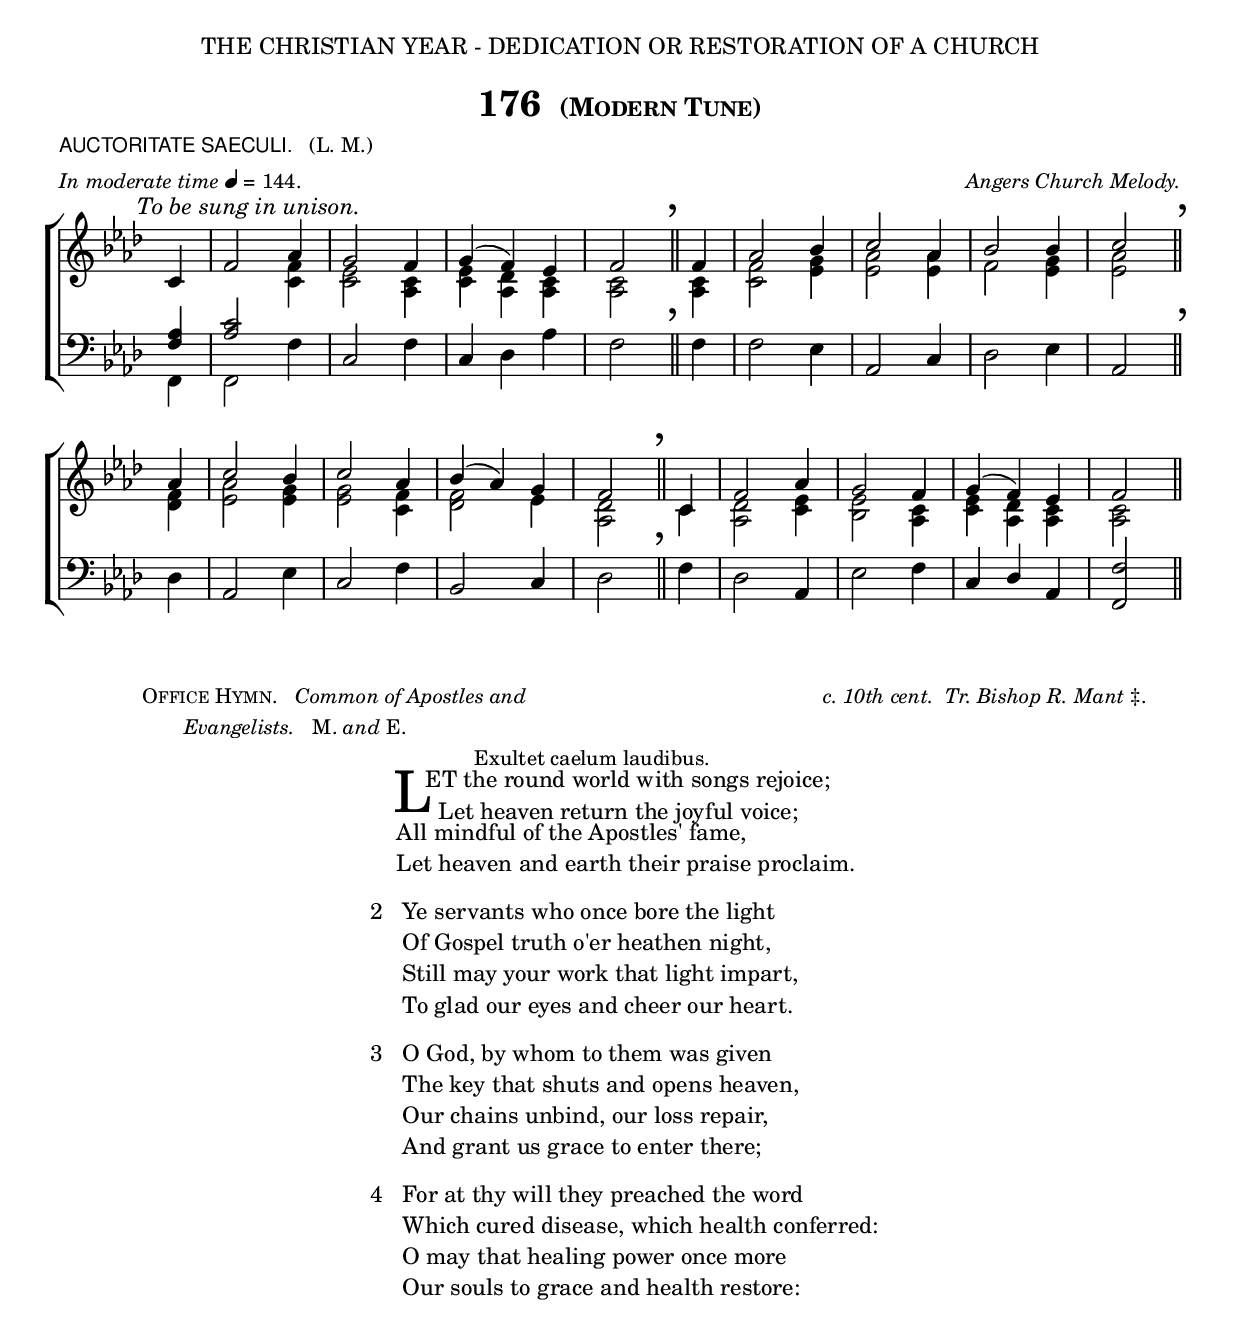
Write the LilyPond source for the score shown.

%%%% 279.png
%%%% Hymn 285. Auctoritate Saeculi.  Let the round world with songs rejoice.
%%%% Rev 1.

\version "2.10"

\header {
  dedication = \markup {  \center-align { "THE CHRISTIAN YEAR - DEDICATION OR RESTORATION OF A CHURCH"
	\hspace #0.1 }}	
	
  title = \markup { "176 " \large \smallCaps "(Modern Tune)" }   
    
  poet = \markup { \small {  \line { \sans { "AUCTORITATE SAECULI." } \hspace #1 \roman {"(L. M.)"}} }}
  
  meter = \markup { \small { \italic {In moderate time} \general-align #Y #DOWN \note #"4" #0.5 = 144.} }
  
  arranger = \markup { \small \italic "Angers Church Melody." }
  	
	
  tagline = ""
}

%%%%%%%%%%%%%%%%%%%%%%%%%%% Macros

%%generates the breathmarks
breathmark = { \override Score.RehearsalMark #'break-visibility = #begin-of-line-invisible
	\override Score.RehearsalMark #'Y-offset = #'4.0
	\override Score.RehearsalMark #'X-offset = #'-0.5
	\mark \markup {\fontsize #4 ","}
}

%%%%%%%%%%%%%%%%%%%%%%%%%%% End of macro definitions

%%% SATB voices

global = {
  \time 3/4
  \key aes \major
  \set Staff.midiInstrument = "church organ"
}

soprano = \relative c' { 
	\partial 4 c4 ^\markup { \hspace #-3 \italic "To be sung in unison." } \bar "|" f2 aes4 \bar "|" g2 f4 \bar "|" g4( f) ees \bar "|" f2 \breathmark \bar "||" f4 \bar "|" aes2 bes4 \bar "|" c2 aes4 \bar "|" bes2 bes4 \bar "|" c2 \breathmark \bar "||" \break
aes4 \bar "|" c2 bes4 \bar "|" c2 aes4 \bar "|" bes4( aes) g \bar "|" f2 \breathmark \bar "||" c4 \bar "|" f2 aes4 \bar "|" g2 f4 \bar "|" g4( f) ees \bar "|" f2 \bar "||"
} 
   
alto = \relative c' {  
s4 \bar "|" s2 <c f>4 \bar "|" <c ees>2 <aes c>4 \bar "|" <c ees> <aes des> <aes c> \bar "|" <aes c>2 \bar "||" <aes c>4 <c f>2 <ees g>4 \bar "|" <ees aes>2 <ees aes>4 \bar "|" f2 <ees g>4 \bar "|" <ees aes>2 \bar "||"
<des f>4 \bar "|" <ees aes>2 <ees g>4 \bar "|" <ees g>2 <c f>4 \bar "|" <des f>2 ees4 \bar "|" <aes, des>2 \bar "||" c4 \bar "|" <aes des>2 <c ees>4 \bar "|" <bes ees>2 <aes c>4 \bar "|" <c ees> <aes des> <aes c> \bar "|" <aes c>2 \bar "||"
}

tenor = \relative c {\clef bass 
<f aes>4 \bar "|" <aes c>2 s4 \bar "|" c,2 s4 \bar "|" c4 s4 s4 \bar "|" s2 \bar "||" s4 \bar "|" s2. \bar "|" aes2 c4 \bar "|" s2. \bar "|" aes2 \bar "||"
s4 \bar "|" aes2 s4 \bar "|" c2 s4 \bar "|" bes2 c4 \bar "|" s2 \bar "||" s4 \bar "|" s2 aes4 \bar "|" s2. \bar "|" c4 des aes \bar "|" <f f'>2 \bar "||"
}

bass = \relative c {\clef bass 
f,4 \bar "|" f2 f'4 \bar "|" s2 f4 \bar "|" s4 des4 aes'4 \bar "|" f2 \bar "||" f4 \bar "|" f2 ees4 \bar "|" s2. \bar "|" des2 ees4 \bar "|" s2 \bar "||"
des4 \bar "|" s2 ees4 \bar "|" s2 f4 \bar "|" s2. \bar "|" des2 \bar "||" f4 \bar "|" des2 s4 \bar "|" ees2 f4 \bar "|" s2. \bar "|" s2 \bar "||"
}

	

#(ly:set-option 'point-and-click #f)

\paper {
  #(set-paper-size "a4")
%  annotate-spacing = ##t
  print-page-number = ##f
  ragged-last-bottom = ##t
  ragged-bottom = ##t
}

\book{

%%% Score block	

\score{
\new ChoirStaff	
<<
	\context Staff = upper << 
	\context Voice = sopranos { \voiceOne \global \soprano }
	\context Voice = altos    { \voiceTwo \global \alto }
	                      >>		      
	\context Staff = lower <<
	\context Voice = tenors { \voiceOne \global \tenor }
	\context Voice = basses { \voiceTwo \global \bass }
			        >>
>>
\layout {
		indent=0
		\context { \Score \remove "Bar_number_engraver" }
		\context { \Staff \remove "Time_signature_engraver" }
		\context { \Score \remove "Mark_engraver"  }
                \context { \Staff \consists "Mark_engraver"  }
	} %% close layout

\midi { \context { \Score tempoWholesPerMinute = #(ly:make-moment 144 4) }}      
  
	
} %%% Score bracket


%%% Lyric titles and attributions

\markup { \hspace #8 \small {  \column { \line {\smallCaps  "Office Hymn."  \italic "  Common of Apostles and"  \hspace #28 \italic "c. 10th cent.  Tr. Bishop R. Mant" "‡." }    
	\line { \hspace #4 \italic "Evangelists.  "  "M." \italic "and" "E." } 
	\line { \hspace #32 "Exultet caelum laudibus." }
}}}


%%% Lyrics

\markup { \hspace #30 %%add space as necc. to center the column
          \column { %% super column of everything
	              \column { %%verse 1 is a column of 2 lines  
	                  \line { \hspace #2.2 \column { \lower #2.4 \fontsize #8 "L" }   %%Drop Cap goes here
				  \hspace #-1.2    %% adjust this if other letters are too far from Drop Cap
				  \column  { \raise #0.0 "ET the round world with songs rejoice;"
			                                 "  Let heaven return the joyful voice;" } }          
	                  \line {  \hspace #2.5  %%adjust hspace until this line left edge is flush with Drop Cap
				   \lower  #1.56  %%adjust this until the line spacing looks right
				   \column {   
					   "All mindful of the Apostles' fame,"
					   "Let heaven and earth their praise proclaim."
					  "           " %%% adds vertical spacing between verses 
			  		}}
		      } %%end verse 1
		                 		\line { "2  "
			   \column {	     
				  "Ye servants who once bore the light"
				  "Of Gospel truth o'er heathen night,"
				  "Still may your work that light impart,"
				  "To glad our eyes and cheer our heart."
				  "           " %%% adds vertical spacing between verses
			}}
			   \line { "3  "
			   \column {	     
				  "O God, by whom to them was given"
				  "The key that shuts and opens heaven,"
				  "Our chains unbind, our loss repair,"
				  "And grant us grace to enter there;"
				  "           " %%% adds vertical spacing between verses
			}} 
			  \line { "4  "
			   \column {	     
				  "For at thy will they preached the word"
				  "Which cured disease, which health conferred:"
				  "O may that healing power once more"
				  "Our souls to grace and health restore:"
				  "           " %%% adds vertical spacing between verses
			}}
	  } %%% end super column
}


%%fake score block to occupy space and force a pagebreak.  Can't think of a better way of doing this.
\score{
	{s4 }
\header { breakbefore = ##f piece = ##f opus = ##f tagline = ##f }
\layout{	
	\context { \Staff
		\remove Time_signature_engraver
		\remove Key_engraver
		\remove Clef_engraver
		\remove Staff_symbol_engraver
}}}

%%% Second page
%%% Continuation of lyrics

\markup { \hspace #30 %%add space as necc. to center the column
          \column { %% super column of everything
		  	\hspace #1  % adds vertical spacing between verses  

			   \line { "5  "
			   \column {	     
				  "That when thy Son again shall come,"
				  "And speak the world's unerring doom,"
				  "He may with them pronounce us blest,"
				  "And place us in thy endless rest."
				  "           " %%% adds vertical spacing between verses
			}}
			\line { "6. "
				\column {	     
				  "To thee, O Father; Son, to thee;"
				  "To thee, blest Spirit, glory be!"
				  "So was it ay for ages past,"
				  "So shall through endless ages last.     Amen."
     			}}

	  }
} %%% lyric markup bracket




%% Amen score block

\score{

  \new ChoirStaff
   <<
        \context Staff = upper \with { fontSize = #-3  \override StaffSymbol #'staff-space = #(magstep -2) }  
	                      << 
	\context Voice = "sopranos" { \relative c' { \clef treble \global \voiceOne f2( g f ees f) f1  \bar "||" }}
	\context Voice = "altos"    { \relative c' { \clef treble \global \voiceTwo <aes c>2 <c ees> <aes des> <aes ~ c> <aes c> <aes c>1 \bar "||" }}
	                      >>
			  
	\context Lyrics \lyricsto "altos" {\override LyricText #'font-size = #-1  A - - - men. }
	
	\context Staff = lower \with { fontSize = #-3  \override StaffSymbol #'staff-space = #(magstep -2) }  
	                       << 
	\context Voice = "tenors" { \relative c { \clef bass \global \voiceThree s2 *7 \bar "||" }}
	\context Voice = "basses" { \relative c { \clef bass \global \voiceFour  f,2 c des aes' f f1 \bar "||" }}
			        >> 
  >>			      
\header { breakbefore = ##f piece = " " opus = " " }

\layout { 
      \context { \Score timing = ##f }
	ragged-right = ##t
	indent = 14\cm
	\context { \Staff \remove Time_signature_engraver }

       } %% close layout

%%% Amen Midi

\midi { \context { \Score tempoWholesPerMinute = #(ly:make-moment 144 4) }}

}


%%%% Office Hymns markup


\markup { \hspace #53 \center-align {
	\line { \italic "Office Hymn for Apostles and Evangelists during Eastertide. " "E." \italic "and" "M. 123," \italic "Part" "2;" }   
        \line { \italic "and for" "M."\italic "and" "E. 124," \italic "Part" "2." }
}}


} %%% book bracket
